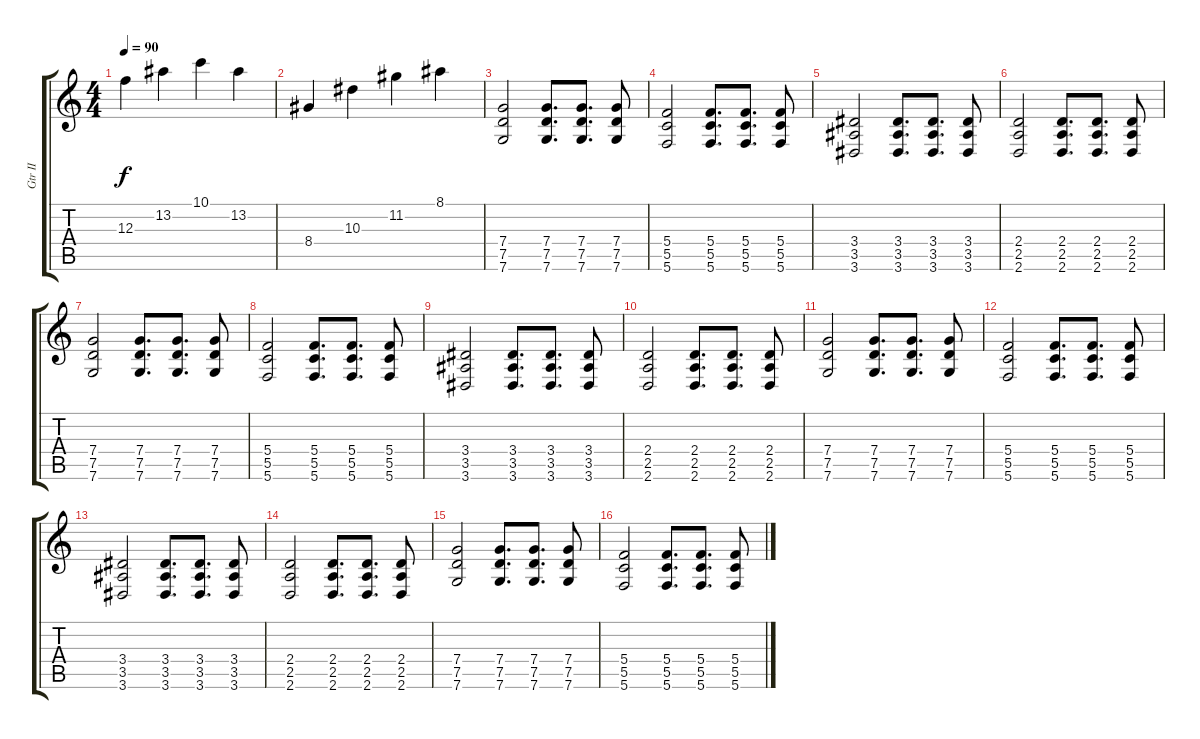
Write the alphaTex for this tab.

\track ("Gtr II" "Gtr II") {instrument overdrivenguitar}
\staff {score tabs}
\tuning (D4 A3 F3 C3 G2 C2) {hide}
\ts (4 4)
\tempo 90
\clef g2
\ks c
12.3.4{dy f} 13.2.4 10.1.4 13.2.4 |
8.4.4 10.3.4 11.2.4 8.1.4 |
(7.4 7.5 7.6).2 (7.4 7.5 7.6).8{d} (7.4 7.5 7.6).8{d} (7.4 7.5 7.6).8 |
(5.4 5.5 5.6).2 (5.4 5.5 5.6).8{d} (5.4 5.5 5.6).8{d} (5.4 5.5 5.6).8 |
(3.4 3.5 3.6).2 (3.4 3.5 3.6).8{d} (3.4 3.5 3.6).8{d} (3.4 3.5 3.6).8 |
(2.4 2.5 2.6).2 (2.4 2.5 2.6).8{d} (2.4 2.5 2.6).8{d} (2.4 2.5 2.6).8 |
(7.4 7.5 7.6).2 (7.4 7.5 7.6).8{d} (7.4 7.5 7.6).8{d} (7.4 7.5 7.6).8 |
(5.4 5.5 5.6).2 (5.4 5.5 5.6).8{d} (5.4 5.5 5.6).8{d} (5.4 5.5 5.6).8 |
(3.4 3.5 3.6).2 (3.4 3.5 3.6).8{d} (3.4 3.5 3.6).8{d} (3.4 3.5 3.6).8 |
(2.4 2.5 2.6).2 (2.4 2.5 2.6).8{d} (2.4 2.5 2.6).8{d} (2.4 2.5 2.6).8 |
(7.4 7.5 7.6).2 (7.4 7.5 7.6).8{d} (7.4 7.5 7.6).8{d} (7.4 7.5 7.6).8 |
(5.4 5.5 5.6).2 (5.4 5.5 5.6).8{d} (5.4 5.5 5.6).8{d} (5.4 5.5 5.6).8 |
(3.4 3.5 3.6).2 (3.4 3.5 3.6).8{d} (3.4 3.5 3.6).8{d} (3.4 3.5 3.6).8 |
(2.4 2.5 2.6).2 (2.4 2.5 2.6).8{d} (2.4 2.5 2.6).8{d} (2.4 2.5 2.6).8 |
(7.4 7.5 7.6).2 (7.4 7.5 7.6).8{d} (7.4 7.5 7.6).8{d} (7.4 7.5 7.6).8 |
(5.4 5.5 5.6).2 (5.4 5.5 5.6).8{d} (5.4 5.5 5.6).8{d} (5.4 5.5 5.6).8
